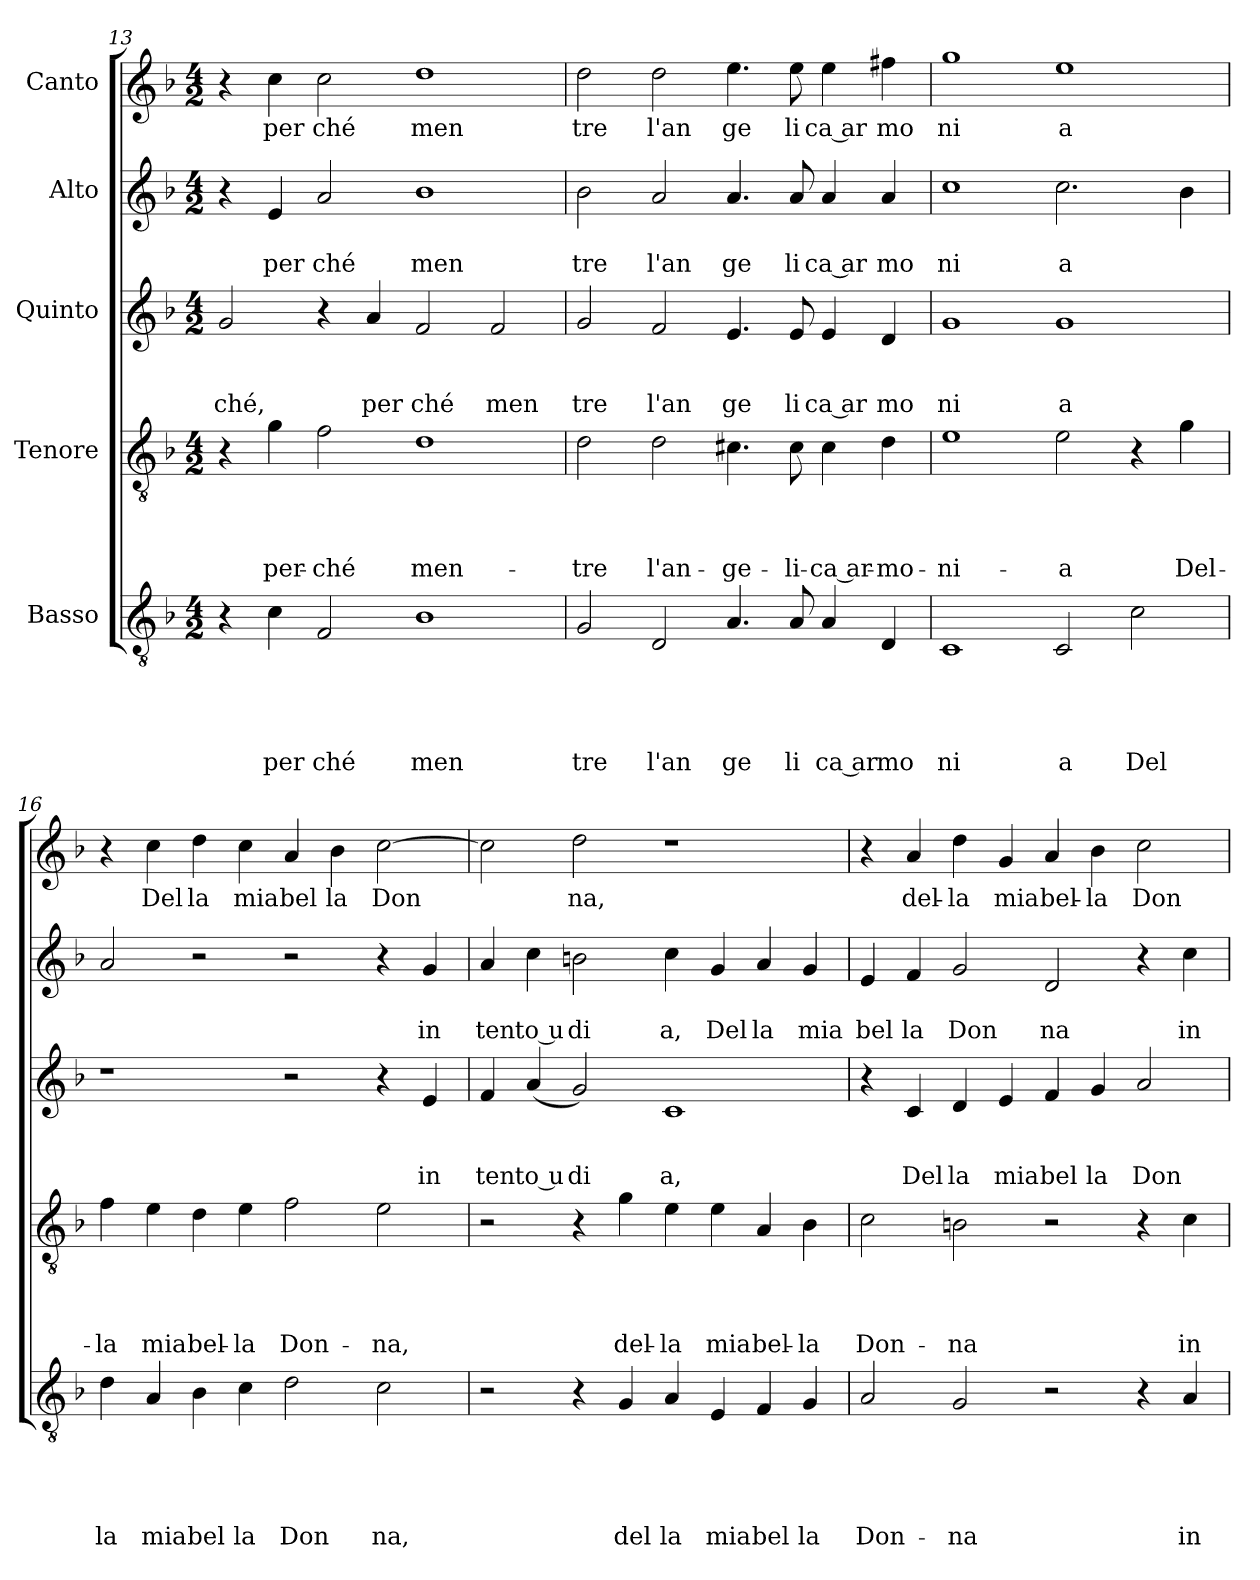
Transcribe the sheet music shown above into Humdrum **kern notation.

**kern	**text	**text	**text	**text	**text	**kern	**text	**text	**text	**text	**kern	**text	**text	**text	**kern	**text	**text	**kern	**text
*part5	*part5	*part5	*part5	*part5	*part5	*part4	*part4	*part4	*part4	*part4	*part3	*part3	*part3	*part3	*part2	*part2	*part2	*part1	*part1
*staff5	*staff5	*staff5	*staff5	*staff5	*staff5	*staff4	*staff4	*staff4	*staff4	*staff4	*staff3	*staff3	*staff3	*staff3	*staff2	*staff2	*staff2	*staff1	*staff1
*I"Basso	*	*	*	*	*	*I"Tenore	*	*	*	*	*I"Quinto	*	*	*	*I"Alto	*	*	*I"Canto	*
!!LO:PB:g=z
*clefGv2	*	*	*	*	*	*clefGv2	*	*	*	*	*clefG2	*	*	*	*clefG2	*	*	*clefG2	*
*k[b-]	*	*	*	*	*	*k[b-]	*	*	*	*	*k[b-]	*	*	*	*k[b-]	*	*	*k[b-]	*
*F:	*	*	*	*	*	*F:	*	*	*	*	*F:	*	*	*	*F:	*	*	*F:	*
*M4/2	*	*	*	*	*	*M4/2	*	*	*	*	*M4/2	*	*	*	*M4/2	*	*	*M4/2	*
=13	=13	=13	=13	=13	=13	=13	=13	=13	=13	=13	=13	=13	=13	=13	=13	=13	=13	=13	=13
!	!	!	!	!	!	!	!	!	!	!	!	!	!	!LO:LY:b	!	!	!	!	!
4r	.	.	.	.	.	4r	.	.	.	.	2g/	.	.	ché,	4r	.	.	4r	.
!	!	!	!	!	!LO:LY:b	!	!	!	!	!LO:LY:b	!	!	!	!	!	!	!LO:LY:b	!	!LO:LY:b
4c\	.	.	.	.	per	4g\	.	.	.	per-	.	.	.	.	4e/	.	per	4cc\	per
!	!	!	!	!	!LO:LY:b	!	!	!	!	!LO:LY:b	!	!	!	!	!	!	!LO:LY:b	!	!LO:LY:b
2F/	.	.	.	.	ché	2f\	.	.	.	-ché	4r	.	.	.	2a/	.	ché	2cc\	ché
!	!	!	!	!	!	!	!	!	!	!	!	!	!	!LO:LY:b	!	!	!	!	!
.	.	.	.	.	.	.	.	.	.	.	4a/	.	.	per	.	.	.	.	.
!	!	!	!	!	!LO:LY:b	!	!	!	!	!LO:LY:b	!	!	!	!LO:LY:b	!	!	!LO:LY:b	!	!LO:LY:b
1B-	.	.	.	.	men	1d	.	.	.	men-	2f/	.	.	ché	1b-	.	men	1dd	men
!	!	!	!	!	!	!	!	!	!	!	!	!	!	!LO:LY:b	!	!	!	!	!
.	.	.	.	.	.	.	.	.	.	.	2f/	.	.	men	.	.	.	.	.
=14	=14	=14	=14	=14	=14	=14	=14	=14	=14	=14	=14	=14	=14	=14	=14	=14	=14	=14	=14
!	!	!	!	!	!LO:LY:b	!	!	!	!	!LO:LY:b	!	!	!	!LO:LY:b	!	!	!LO:LY:b	!	!LO:LY:b
2G/	.	.	.	.	tre	2d\	.	.	.	-tre	2g/	.	.	tre	2b-\	.	tre	2dd\	tre
!	!	!	!	!	!LO:LY:b	!	!	!	!	!LO:LY:b	!	!	!	!LO:LY:b	!	!	!LO:LY:b	!	!LO:LY:b
2D/	.	.	.	.	l'an	2d\	.	.	.	l'an-	2f/	.	.	l'an	2a/	.	l'an	2dd\	l'an
!	!	!	!	!	!LO:LY:b	!	!	!	!	!LO:LY:b	!	!	!	!LO:LY:b	!	!	!LO:LY:b	!	!LO:LY:b
4.A/	.	.	.	.	ge	4.c#X\	.	.	.	-ge-	4.e/	.	.	ge	4.a/	.	ge	4.ee\	ge
!	!	!	!	!	!LO:LY:b	!	!	!	!	!LO:LY:b	!	!	!	!LO:LY:b	!	!	!LO:LY:b	!	!LO:LY:b
8A/	.	.	.	.	li	8c#\	.	.	.	-li-	8e/	.	.	li	8a/	.	li	8ee\	li
!	!	!	!	!	!LO:LY:b:rj	!	!	!	!	!LO:LY:b:rj	!	!	!	!LO:LY:b:rj	!	!	!LO:LY:b:rj	!	!LO:LY:b:rj
4A/	.	.	.	.	ca ar	4c#\	.	.	.	-ca ar-	4e/	.	.	ca ar	4a/	.	ca ar	4ee\	ca ar
!	!	!	!	!	!LO:LY:b	!	!	!	!	!LO:LY:b	!	!	!	!LO:LY:b	!	!	!LO:LY:b	!	!LO:LY:b
4D/	.	.	.	.	mo	4d\	.	.	.	-mo-	4d/	.	.	mo	4a/	.	mo	4ff#X\	mo
=15	=15	=15	=15	=15	=15	=15	=15	=15	=15	=15	=15	=15	=15	=15	=15	=15	=15	=15	=15
!	!	!	!	!	!LO:LY:b	!	!	!	!	!LO:LY:b	!	!	!	!LO:LY:b	!	!	!LO:LY:b	!	!LO:LY:b
1C	.	.	.	.	ni	1e	.	.	.	-ni-	1g	.	.	ni	1cc	.	ni	1gg	ni
!	!	!	!	!	!LO:LY:b	!	!	!	!	!LO:LY:b	!	!	!	!LO:LY:b	!	!	!LO:LY:b	!	!LO:LY:b
2C/	.	.	.	.	a	2e\	.	.	.	-a	1g	.	.	a	2.cc\	.	a	1ee	a
!	!	!	!	!	!LO:LY:b	!	!	!	!	!	!	!	!	!	!	!	!	!	!
2c\	.	.	.	.	Del	4r	.	.	.	.	.	.	.	.	.	.	.	.	.
!	!	!	!	!	!	!	!	!	!	!LO:LY:b	!	!	!	!	!	!	!	!	!
.	.	.	.	.	.	4g\	.	.	.	Del-	.	.	.	.	4b-\	.	.	.	.
=16	=16	=16	=16	=16	=16	=16	=16	=16	=16	=16	=16	=16	=16	=16	=16	=16	=16	=16	=16
!	!	!	!	!	!LO:LY:b	!	!	!	!	!LO:LY:b	!	!	!	!	!	!	!	!	!
4d\	.	.	.	.	la	4f\	.	.	.	-la	1r	.	.	.	2a/	.	.	4r	.
!	!	!	!	!	!LO:LY:b	!	!	!	!	!LO:LY:b	!	!	!	!	!	!	!	!	!LO:LY:b
4A/	.	.	.	.	mia	4e\	.	.	.	mia	.	.	.	.	.	.	.	4cc\	Del
!	!	!	!	!	!LO:LY:b	!	!	!	!	!LO:LY:b	!	!	!	!	!	!	!	!	!LO:LY:b
4B-\	.	.	.	.	bel	4d\	.	.	.	bel-	.	.	.	.	2r	.	.	4dd\	la
!	!	!	!	!	!LO:LY:b	!	!	!	!	!LO:LY:b	!	!	!	!	!	!	!	!	!LO:LY:b
4c\	.	.	.	.	la	4e\	.	.	.	-la	.	.	.	.	.	.	.	4cc\	mia
!	!	!	!	!	!LO:LY:b	!	!	!	!	!LO:LY:b	!	!	!	!	!	!	!	!	!LO:LY:b
2d\	.	.	.	.	Don	2f\	.	.	.	Don-	2r	.	.	.	2r	.	.	4a/	bel
!	!	!	!	!	!	!	!	!	!	!	!	!	!	!	!	!	!	!	!LO:LY:b
.	.	.	.	.	.	.	.	.	.	.	.	.	.	.	.	.	.	4b-\	la
!	!	!	!	!	!LO:LY:b	!	!	!	!	!LO:LY:b	!	!	!	!	!	!	!	!	!LO:LY:b
2c\	.	.	.	.	na,	2e\	.	.	.	-na,	4r	.	.	.	4r	.	.	[>2cc\	Don
!	!	!	!	!	!	!	!	!	!	!	!	!	!	!LO:LY:b	!	!	!LO:LY:b	!	!
.	.	.	.	.	.	.	.	.	.	.	4e/	.	.	in	4g/	.	in	.	.
=17	=17	=17	=17	=17	=17	=17	=17	=17	=17	=17	=17	=17	=17	=17	=17	=17	=17	=17	=17
!	!	!	!	!	!	!	!	!	!	!	!	!	!	!LO:LY:b	!	!	!LO:LY:b	!	!
2r	.	.	.	.	.	2r	.	.	.	.	4f/	.	.	ten	4a/	.	ten	2cc\]	.
!	!	!	!	!	!	!	!	!	!	!	!	!	!	!LO:LY:b:rj	!	!	!LO:LY:b:rj	!	!
.	.	.	.	.	.	.	.	.	.	.	(<4a/	.	.	to u	4cc\	.	to u	.	.
!	!	!	!	!	!	!	!	!	!	!	!	!	!	!LO:LY:b	!	!	!LO:LY:b	!	!LO:LY:b
4r	.	.	.	.	.	4r	.	.	.	.	2g/)	.	.	di	2bn\	.	di	2dd\	na,
!	!	!	!	!	!LO:LY:b	!	!	!	!	!LO:LY:b	!	!	!	!	!	!	!	!	!
4G/	.	.	.	.	del	4g\	.	.	.	del-	.	.	.	.	.	.	.	.	.
!	!	!	!	!	!LO:LY:b	!	!	!	!	!LO:LY:b	!	!	!	!LO:LY:b	!	!	!LO:LY:b	!	!
4A/	.	.	.	.	la	4e\	.	.	.	-la	1c	.	.	a,	4cc\	.	a,	1r	.
!	!	!	!	!	!LO:LY:b	!	!	!	!	!LO:LY:b	!	!	!	!	!	!	!LO:LY:b	!	!
4E/	.	.	.	.	mia	4e\	.	.	.	mia	.	.	.	.	4g/	.	Del	.	.
!	!	!	!	!	!LO:LY:b	!	!	!	!	!LO:LY:b	!	!	!	!	!	!	!LO:LY:b	!	!
4F/	.	.	.	.	bel	4A/	.	.	.	bel-	.	.	.	.	4a/	.	la	.	.
!	!	!	!	!	!LO:LY:b	!	!	!	!	!LO:LY:b	!	!	!	!	!	!	!LO:LY:b	!	!
4G/	.	.	.	.	la	4B-\	.	.	.	-la	.	.	.	.	4g/	.	mia	.	.
!!LO:LB:g=z
=18	=18	=18	=18	=18	=18	=18	=18	=18	=18	=18	=18	=18	=18	=18	=18	=18	=18	=18	=18
!	!	!	!	!	!LO:LY:b	!	!	!	!	!LO:LY:b	!	!	!	!	!	!	!LO:LY:b	!	!
2A/	.	.	.	.	Don-	2c\	.	.	.	Don-	4r	.	.	.	4e/	.	bel	4r	.
!	!	!	!	!	!	!	!	!	!	!	!	!	!	!LO:LY:b	!	!	!LO:LY:b	!	!LO:LY:b
.	.	.	.	.	.	.	.	.	.	.	4c/	.	.	Del	4f/	.	la	4a/	del-
!	!	!	!	!	!LO:LY:b	!	!	!	!	!LO:LY:b	!	!	!	!LO:LY:b	!	!	!LO:LY:b	!	!LO:LY:b
2G/	.	.	.	.	-na	2Bn\	.	.	.	-na	4d/	.	.	la	2g/	.	Don	4dd\	-la
!	!	!	!	!	!	!	!	!	!	!	!	!	!	!LO:LY:b	!	!	!	!	!LO:LY:b
.	.	.	.	.	.	.	.	.	.	.	4e/	.	.	mia	.	.	.	4g/	mia
!	!	!	!	!	!	!	!	!	!	!	!	!	!	!LO:LY:b	!	!	!LO:LY:b	!	!LO:LY:b
2r	.	.	.	.	.	2r	.	.	.	.	4f/	.	.	bel	2d/	.	na	4a/	bel-
!	!	!	!	!	!	!	!	!	!	!	!	!	!	!LO:LY:b	!	!	!	!	!LO:LY:b
.	.	.	.	.	.	.	.	.	.	.	4g/	.	.	la	.	.	.	4b-\	-la
!	!	!	!	!	!	!	!	!	!	!	!	!	!	!LO:LY:b	!	!	!	!	!LO:LY:b
4r	.	.	.	.	.	4r	.	.	.	.	2a/	.	.	Don	4r	.	.	2cc\	Don-
!	!	!	!	!	!LO:LY:b	!	!	!	!	!LO:LY:b	!	!	!	!	!	!	!LO:LY:b	!	!
4A/	.	.	.	.	in-	4c\	.	.	.	in-	.	.	.	.	4cc\	.	in	.	.
=	=	=	=	=	=	=	=	=	=	=	=	=	=	=	=	=	=	=	=
*-	*-	*-	*-	*-	*-	*-	*-	*-	*-	*-	*-	*-	*-	*-	*-	*-	*-	*-	*-
